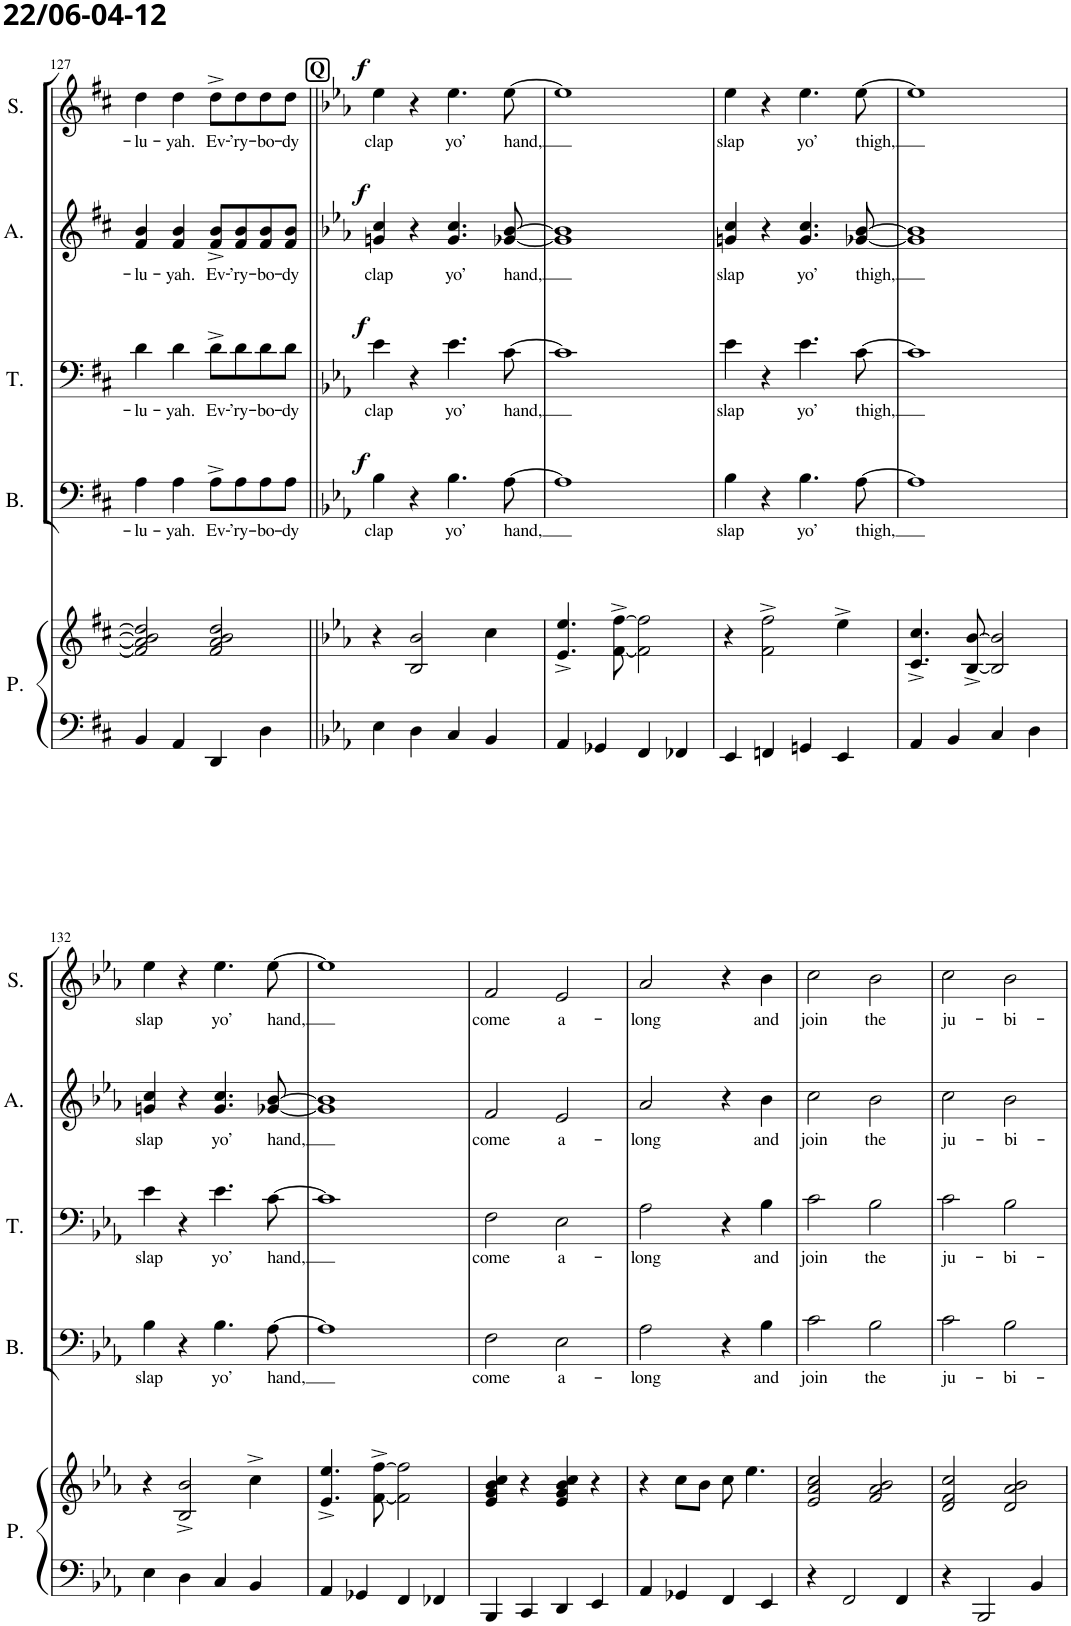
**kern	**kern	**kern	**text	**dynam	**kern	**text	**dynam	**kern	**text	**dynam	**kern	**text	**dynam
*part5	*part5	*part4	*part4	*part4	*part3	*part3	*part3	*part2	*part2	*part2	*part1	*part1	*part1
*staff6	*staff5	*staff4	*staff4	*staff4	*staff3	*staff3	*staff3	*staff2	*staff2	*staff2	*staff1	*staff1	*staff1
*I"Piano	*	*I"Bass	*	*	*I"Tenor	*	*	*I"Alto	*	*	*I"Soprano	*	*
*I'P.	*	*I'B.	*	*	*I'T.	*	*	*I'A.	*	*	*I'S.	*	*
!!LO:PB:g=z
*clefF4	*clefG2	*clefF4	*	*	*clefF4	*	*	*clefG2	*	*	*clefG2	*	*
*k[f#c#]	*k[f#c#]	*k[f#c#]	*	*	*k[f#c#]	*	*	*k[f#c#]	*	*	*k[f#c#]	*	*
*M4/4	*M4/4	*M4/4	*	*	*M4/4	*	*	*M4/4	*	*	*M4/4	*	*
=127	=127	=127	=127	=127	=127	=127	=127	=127	=127	=127	=127	=127	=127
!	!	!	!LO:LY:b	!	!	!LO:LY:b	!	!	!LO:LY:b	!	!	!LO:LY:b	!
4BB/	2f#/] 2a/] 2b/] 2dd/]	4A\	-lu-	.	4d\	-lu-	.	4f#/ 4b/	-lu-	.	4dd\	-lu-	.
!	!	!	!LO:LY:b	!	!	!LO:LY:b	!	!	!LO:LY:b	!	!	!LO:LY:b	!
4AA/	.	4A\	-yah.	.	4d\	-yah.	.	4f#/ 4b/	-yah.	.	4dd\	-yah.	.
!	!	!	!LO:LY:b	!	!	!LO:LY:b	!	!	!LO:LY:b	!	!	!LO:LY:b	!
4DD/	2f#/ 2a/ 2b/ 2dd/	8A^\L	Ev-	.	8d^\L	Ev-	.	8f#/^ 8b/^L	Ev-	.	8dd^\L	Ev-	.
!	!	!	!LO:LY:b	!	!	!LO:LY:b	!	!	!LO:LY:b	!	!	!LO:LY:b	!
.	.	8A\	-’ry-	.	8d\	-’ry-	.	8f#/ 8b/	-’ry-	.	8dd\	-’ry-	.
!	!	!	!LO:LY:b	!	!	!LO:LY:b	!	!	!LO:LY:b	!	!	!LO:LY:b	!
4D\	.	8A\	-bo-	.	8d\	-bo-	.	8f#/ 8b/	-bo-	.	8dd\	-bo-	.
!	!	!	!LO:LY:b	!	!	!LO:LY:b	!	!	!LO:LY:b	!	!	!LO:LY:b	!
.	.	8A\J	-dy	.	8d\J	-dy	.	8f#/ 8b/J	-dy	.	8dd\J	-dy	.
=128||	=128||	=128||	=128||	=128||	=128||	=128||	=128||	=128||	=128||	=128||	=128||	=128||	=128||
*k[b-e-a-]	*k[b-e-a-]	*k[b-e-a-]	*	*	*k[b-e-a-]	*	*	*k[b-e-a-]	*	*	*k[b-e-a-]	*	*
!	!	!	!LO:LY:b	!LO:DY:a	!	!LO:LY:b	!LO:DY:a	!	!LO:LY:b	!LO:DY:a	!	!LO:LY:b	!LO:DY:a
4E-\	4r	4B-\	clap	f	4e-\	clap	f	4gn/ 4cc/	clap	f	4ee-\	clap	f
4D\	2B-/ 2b-/	4r	.	.	4r	.	.	4r	.	.	4r	.	.
!	!	!	!LO:LY:b	!	!	!LO:LY:b	!	!	!LO:LY:b	!	!	!LO:LY:b	!
4C/	.	4.B-\	yo’	.	4.e-\	yo’	.	4.g/ 4.cc/	yo’	.	4.ee-\	yo’	.
4BB-/	4cc\	.	.	.	.	.	.	.	.	.	.	.	.
!	!	!	!LO:LY:b	!	!	!LO:LY:b	!	!	!LO:LY:b	!	!	!LO:LY:b	!
.	.	[8A-\	hand,	.	[8c\	hand,	.	[8g-X/ [8b-/	hand,	.	[8ee-\	hand,	.
=129	=129	=129	=129	=129	=129	=129	=129	=129	=129	=129	=129	=129	=129
4AA-/	4.e-/^ 4.ee-/^	1A-]	.	.	1c]	.	.	1g-] 1b-]	.	.	1ee-]	.	.
4GG-X/	.	.	.	.	.	.	.	.	.	.	.	.	.
.	[8f\^ [8ff\^	.	.	.	.	.	.	.	.	.	.	.	.
4FF/	2f\] 2ff\]	.	.	.	.	.	.	.	.	.	.	.	.
4FF-X/	.	.	.	.	.	.	.	.	.	.	.	.	.
=130	=130	=130	=130	=130	=130	=130	=130	=130	=130	=130	=130	=130	=130
!	!	!	!LO:LY:b	!	!	!LO:LY:b	!	!	!LO:LY:b	!	!	!LO:LY:b	!
4EE-/	4r	4B-\	slap	.	4e-\	slap	.	4gn/ 4cc/	slap	.	4ee-\	slap	.
4FFn/	2f\^ 2ff\^	4r	.	.	4r	.	.	4r	.	.	4r	.	.
!	!	!	!LO:LY:b	!	!	!LO:LY:b	!	!	!LO:LY:b	!	!	!LO:LY:b	!
4GGn/	.	4.B-\	yo’	.	4.e-\	yo’	.	4.g/ 4.cc/	yo’	.	4.ee-\	yo’	.
4EE-/	4ee-^\	.	.	.	.	.	.	.	.	.	.	.	.
!	!	!	!LO:LY:b	!	!	!LO:LY:b	!	!	!LO:LY:b	!	!	!LO:LY:b	!
.	.	[8A-\	thigh,	.	[8c\	thigh,	.	[8g-X/ [8b-/	thigh,	.	[8ee-\	thigh,	.
=131	=131	=131	=131	=131	=131	=131	=131	=131	=131	=131	=131	=131	=131
4AA-/	4.c/^ 4.cc/^	1A-]	.	.	1c]	.	.	1g-] 1b-]	.	.	1ee-]	.	.
4BB-/	.	.	.	.	.	.	.	.	.	.	.	.	.
.	[8B-/^ [8b-/^	.	.	.	.	.	.	.	.	.	.	.	.
4C/	2B-/] 2b-/]	.	.	.	.	.	.	.	.	.	.	.	.
4D\	.	.	.	.	.	.	.	.	.	.	.	.	.
!!LO:LB:g=z
=132	=132	=132	=132	=132	=132	=132	=132	=132	=132	=132	=132	=132	=132
!	!	!	!LO:LY:b	!	!	!LO:LY:b	!	!	!LO:LY:b	!	!	!LO:LY:b	!
4E-\	4r	4B-\	slap	.	4e-\	slap	.	4gn/ 4cc/	slap	.	4ee-\	slap	.
4D\	2B-/^ 2b-/^	4r	.	.	4r	.	.	4r	.	.	4r	.	.
!	!	!	!LO:LY:b	!	!	!LO:LY:b	!	!	!LO:LY:b	!	!	!LO:LY:b	!
4C/	.	4.B-\	yo’	.	4.e-\	yo’	.	4.g/ 4.cc/	yo’	.	4.ee-\	yo’	.
4BB-/	4cc^\	.	.	.	.	.	.	.	.	.	.	.	.
!	!	!	!LO:LY:b	!	!	!LO:LY:b	!	!	!LO:LY:b	!	!	!LO:LY:b	!
.	.	[8A-\	hand,	.	[8c\	hand,	.	[8g-X/ [8b-/	hand,	.	[8ee-\	hand,	.
=133	=133	=133	=133	=133	=133	=133	=133	=133	=133	=133	=133	=133	=133
4AA-/	4.e-/^ 4.ee-/^	1A-]	.	.	1c]	.	.	1g-] 1b-]	.	.	1ee-]	.	.
4GG-X/	.	.	.	.	.	.	.	.	.	.	.	.	.
.	[8f\^ [8ff\^	.	.	.	.	.	.	.	.	.	.	.	.
4FF/	2f\] 2ff\]	.	.	.	.	.	.	.	.	.	.	.	.
4FF-X/	.	.	.	.	.	.	.	.	.	.	.	.	.
=134	=134	=134	=134	=134	=134	=134	=134	=134	=134	=134	=134	=134	=134
!	!	!	!LO:LY:b	!	!	!LO:LY:b	!	!	!LO:LY:b	!	!	!LO:LY:b	!
4BBB-/	4e-/ 4g/ 4b-/ 4cc/	2F\	come	.	2F\	come	.	2f/	come	.	2f/	come	.
4CC/	4r	.	.	.	.	.	.	.	.	.	.	.	.
!	!	!	!LO:LY:b	!	!	!LO:LY:b	!	!	!LO:LY:b	!	!	!LO:LY:b	!
4DD/	4e-/ 4g/ 4b-/ 4cc/	2E-\	a-	.	2E-\	a-	.	2e-/	a-	.	2e-/	a-	.
4EE-/	4r	.	.	.	.	.	.	.	.	.	.	.	.
=135	=135	=135	=135	=135	=135	=135	=135	=135	=135	=135	=135	=135	=135
!	!	!	!LO:LY:b	!	!	!LO:LY:b	!	!	!LO:LY:b	!	!	!LO:LY:b	!
4AA-/	4r	2A-\	-long	.	2A-\	-long	.	2a-/	-long	.	2a-/	-long	.
4GG-X/	8cc\L	.	.	.	.	.	.	.	.	.	.	.	.
.	8b-\J	.	.	.	.	.	.	.	.	.	.	.	.
4FF/	8cc\	4r	.	.	4r	.	.	4r	.	.	4r	.	.
.	4.ee-\	.	.	.	.	.	.	.	.	.	.	.	.
!	!	!	!LO:LY:b	!	!	!LO:LY:b	!	!	!LO:LY:b	!	!	!LO:LY:b	!
4EE-/	.	4B-\	and	.	4B-\	and	.	4b-\	and	.	4b-\	and	.
=136	=136	=136	=136	=136	=136	=136	=136	=136	=136	=136	=136	=136	=136
!	!	!	!LO:LY:b	!	!	!LO:LY:b	!	!	!LO:LY:b	!	!	!LO:LY:b	!
4r	2e-/ 2a-/ 2cc/	2c\	join	.	2c\	join	.	2cc\	join	.	2cc\	join	.
2FF/	.	.	.	.	.	.	.	.	.	.	.	.	.
!	!	!	!LO:LY:b	!	!	!LO:LY:b	!	!	!LO:LY:b	!	!	!LO:LY:b	!
.	2f/ 2a-/ 2b-/	2B-\	the	.	2B-\	the	.	2b-\	the	.	2b-\	the	.
4FF/	.	.	.	.	.	.	.	.	.	.	.	.	.
=137	=137	=137	=137	=137	=137	=137	=137	=137	=137	=137	=137	=137	=137
!	!	!	!LO:LY:b	!	!	!LO:LY:b	!	!	!LO:LY:b	!	!	!LO:LY:b	!
4r	2d/ 2f/ 2cc/	2c\	ju-	.	2c\	ju-	.	2cc\	ju-	.	2cc\	ju-	.
2BBB-/	.	.	.	.	.	.	.	.	.	.	.	.	.
!	!	!	!LO:LY:b	!	!	!LO:LY:b	!	!	!LO:LY:b	!	!	!LO:LY:b	!
.	2d/ 2a-/ 2b-/	2B-\	-bi-	.	2B-\	-bi-	.	2b-\	-bi-	.	2b-\	-bi-	.
4BB-/	.	.	.	.	.	.	.	.	.	.	.	.	.
=	=	=	=	=	=	=	=	=	=	=	=	=	=
*-	*-	*-	*-	*-	*-	*-	*-	*-	*-	*-	*-	*-	*-
